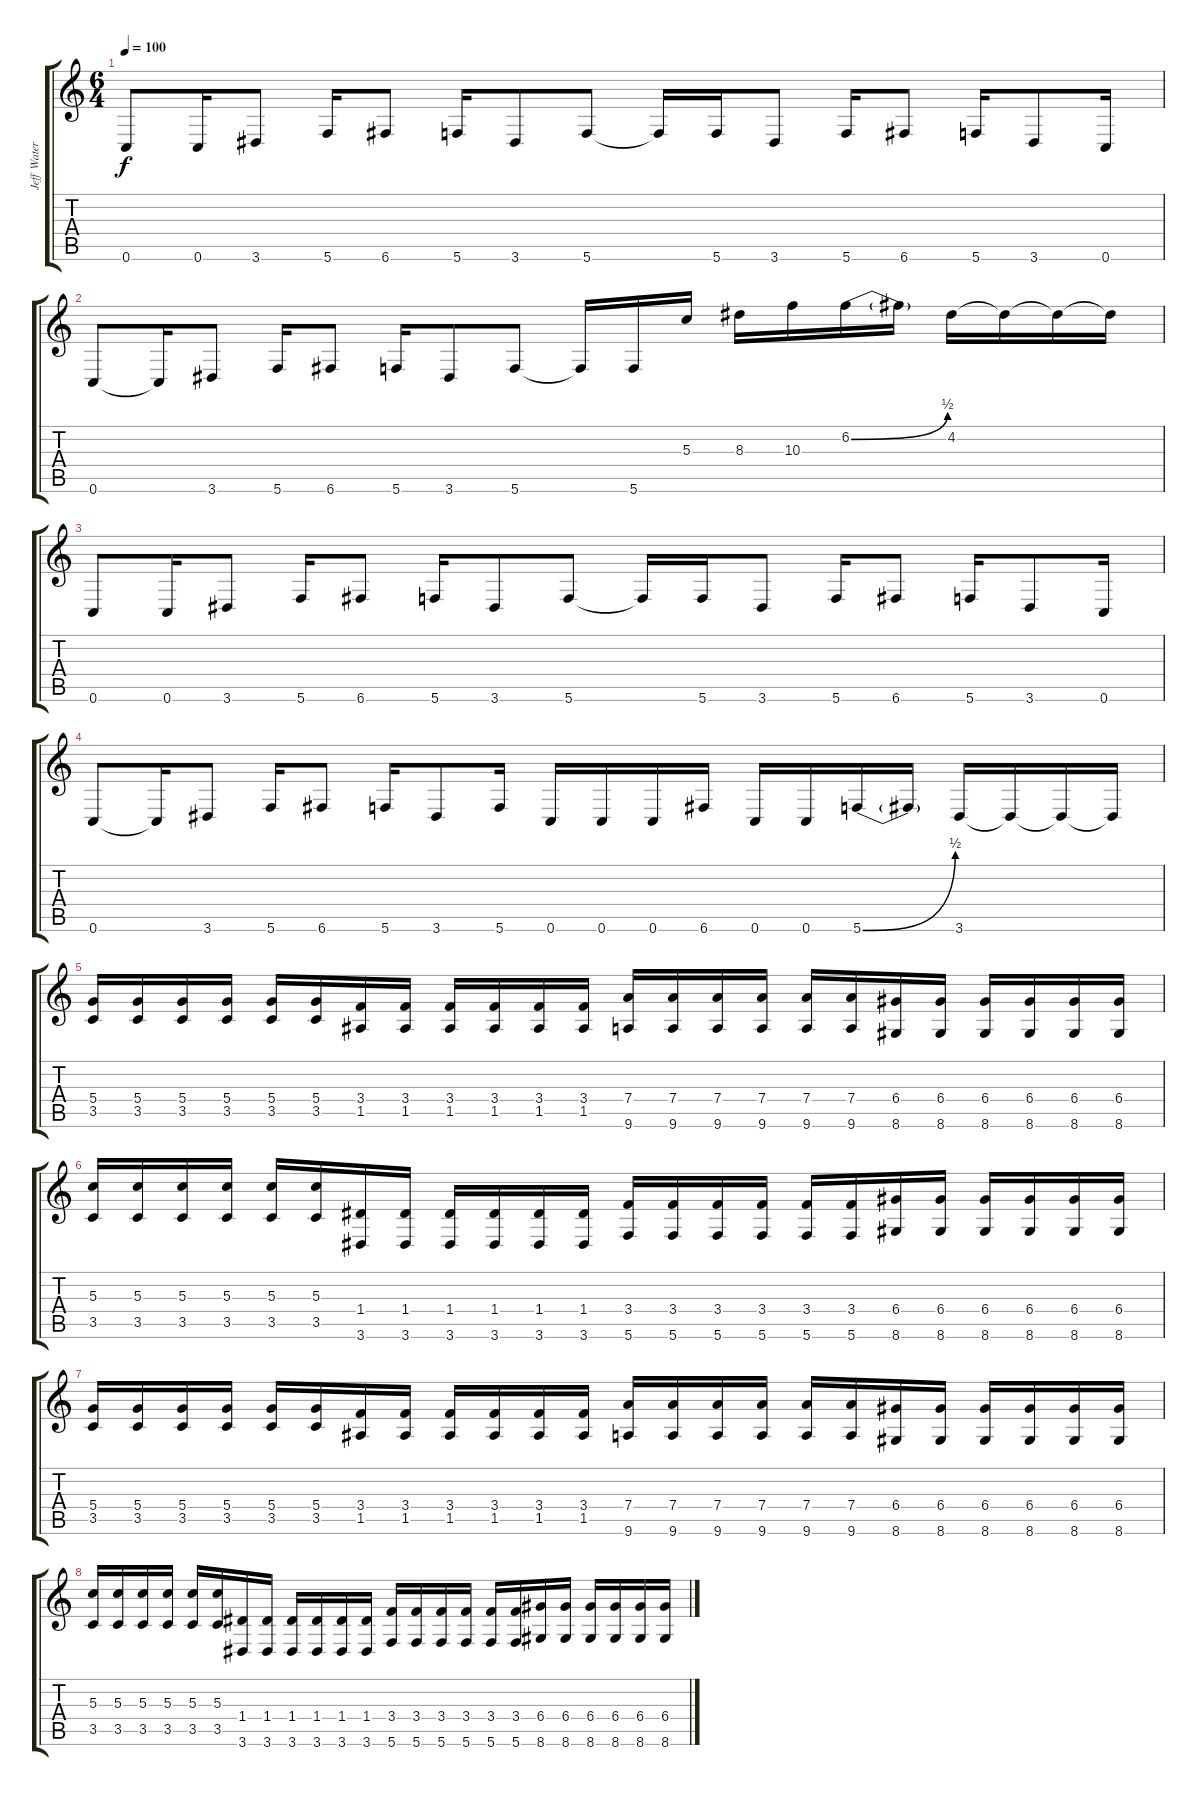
\track ("Jeff Waters: Guitar" "Jeff Water") {instrument distortionguitar}
\staff {score tabs}
\tuning (E4 B3 G3 D3 A2 C2) {hide}
\ts (6 4)
\tempo 100
\clef g2
\ks c
0.6.8{dy f} 0.6.16 3.6.8 5.6.16 6.6.8 5.6.16 3.6.8 5.6.8 5.6{t}.16 5.6.16 3.6.8 5.6.16 6.6.8 5.6.16 3.6.8 0.6.16 |
0.6.8 0.6{t}.16 3.6.8 5.6.16 6.6.8 5.6.16 3.6.8 5.6.8 5.6{t}.16 5.6.16 5.3.16 8.3.16 10.3.16 6.2{be (bend 0 0 60 2)}.16 6.2{t}.16 4.2.16 4.2{t}.16 4.2{t}.16 4.2{t}.16 |
0.6.8 0.6.16 3.6.8 5.6.16 6.6.8 5.6.16 3.6.8 5.6.8 5.6{t}.16 5.6.16 3.6.8 5.6.16 6.6.8 5.6.16 3.6.8 0.6.16 |
0.6.8 0.6{t}.16 3.6.8 5.6.16 6.6.8 5.6.16 3.6.8 5.6.16 0.6.16 0.6.16 0.6.16 6.6.16 0.6.16 0.6.16 5.6{be (bend 0 0 60 2)}.16 5.6{t}.16 3.6.16 3.6{t}.16 3.6{t}.16 3.6{t}.16 |
(5.4 3.5).16 (5.4 3.5).16 (5.4 3.5).16 (5.4 3.5).16 (5.4 3.5).16 (5.4 3.5).16 (3.4 1.5).16 (3.4 1.5).16 (3.4 1.5).16 (3.4 1.5).16 (3.4 1.5).16 (3.4 1.5).16 (7.4 9.6).16 (7.4 9.6).16 (7.4 9.6).16 (7.4 9.6).16 (7.4 9.6).16 (7.4 9.6).16 (6.4 8.6).16 (6.4 8.6).16 (6.4 8.6).16 (6.4 8.6).16 (6.4 8.6).16 (6.4 8.6).16 |
(5.3 3.5).16 (5.3 3.5).16 (5.3 3.5).16 (5.3 3.5).16 (5.3 3.5).16 (5.3 3.5).16 (1.4 3.6).16 (1.4 3.6).16 (1.4 3.6).16 (1.4 3.6).16 (1.4 3.6).16 (1.4 3.6).16 (3.4 5.6).16 (3.4 5.6).16 (3.4 5.6).16 (3.4 5.6).16 (3.4 5.6).16 (3.4 5.6).16 (6.4 8.6).16 (6.4 8.6).16 (6.4 8.6).16 (6.4 8.6).16 (6.4 8.6).16 (6.4 8.6).16 |
(5.4 3.5).16 (5.4 3.5).16 (5.4 3.5).16 (5.4 3.5).16 (5.4 3.5).16 (5.4 3.5).16 (3.4 1.5).16 (3.4 1.5).16 (3.4 1.5).16 (3.4 1.5).16 (3.4 1.5).16 (3.4 1.5).16 (7.4 9.6).16 (7.4 9.6).16 (7.4 9.6).16 (7.4 9.6).16 (7.4 9.6).16 (7.4 9.6).16 (6.4 8.6).16 (6.4 8.6).16 (6.4 8.6).16 (6.4 8.6).16 (6.4 8.6).16 (6.4 8.6).16 |
(5.3 3.5).16 (5.3 3.5).16 (5.3 3.5).16 (5.3 3.5).16 (5.3 3.5).16 (5.3 3.5).16 (1.4 3.6).16 (1.4 3.6).16 (1.4 3.6).16 (1.4 3.6).16 (1.4 3.6).16 (1.4 3.6).16 (3.4 5.6).16 (3.4 5.6).16 (3.4 5.6).16 (3.4 5.6).16 (3.4 5.6).16 (3.4 5.6).16 (6.4 8.6).16 (6.4 8.6).16 (6.4 8.6).16 (6.4 8.6).16 (6.4 8.6).16 (6.4 8.6).16
